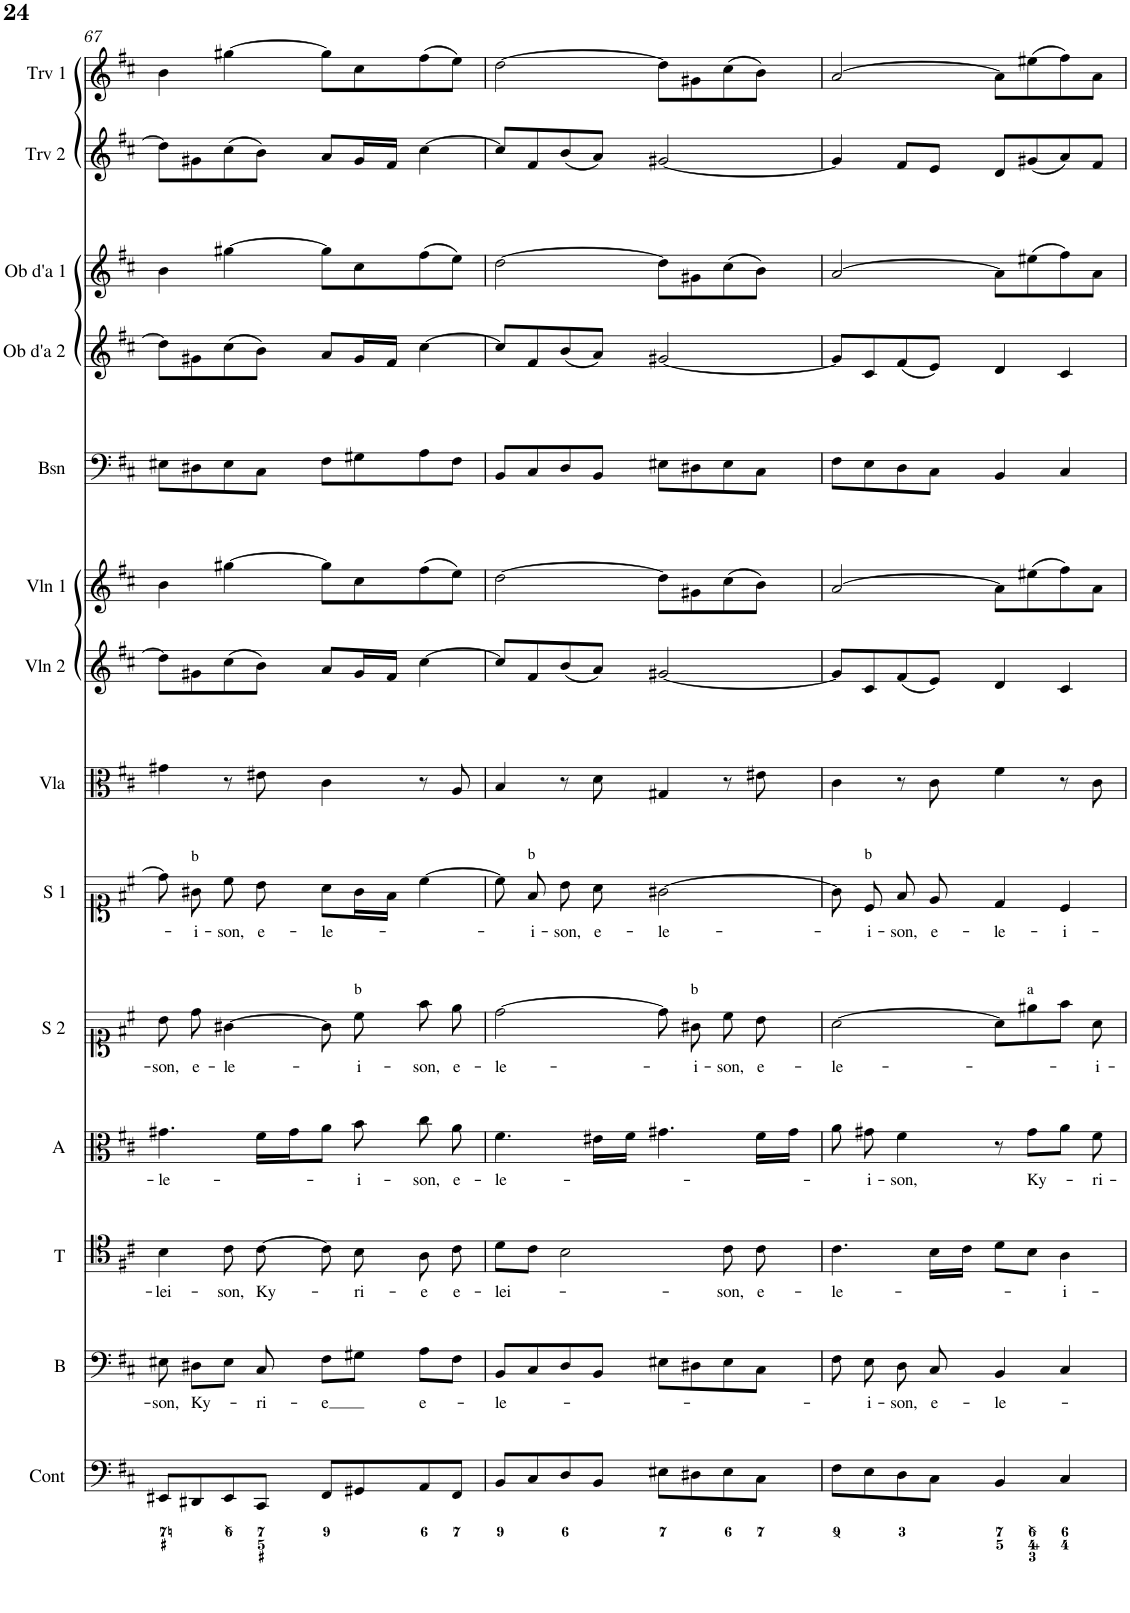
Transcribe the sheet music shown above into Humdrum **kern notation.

**kern	**kern	**text	**kern	**text	**kern	**text	**kern	**text	**kern	**text	**kern	**kern	**kern	**kern	**kern	**kern	**kern	**kern
*part14	*part13	*part13	*part12	*part12	*part11	*part11	*part10	*part10	*part9	*part9	*part8	*part7	*part6	*part5	*part4	*part3	*part2	*part1
*staff14	*staff13	*staff13	*staff12	*staff12	*staff11	*staff11	*staff10	*staff10	*staff9	*staff9	*staff8	*staff7	*staff6	*staff5	*staff4	*staff3	*staff2	*staff1
*I"Continuo	*I"Bass	*	*I"Tenor	*	*I"Alto	*	*I"Soprano 2	*	*I"Soprano 1	*	*I"Viola	*I"Violin 2	*I"Violin 1	*I"Bassoon	*I"Oboe d’amore 2	*I"Oboe d’amore 1	*I"Traverso 2	*I"Traverso 1
*I'Cont	*I'B	*	*I'T	*	*I'A	*	*I'S 2	*	*I'S 1	*	*I'Vla	*I'Vln 2	*I'Vln 1	*I'Bsn	*I'Ob d'a 2	*I'Ob d'a 1	*I'Trv 2	*I'Trv 1
!!LO:PB:g=z
*clefF4	*clefF4	*	*clefC4	*	*clefC3	*	*clefC1	*	*clefC1	*	*clefC3	*clefG2	*clefG2	*clefF4	*clefG2	*clefG2	*clefG2	*clefG2
*k[f#c#]	*k[f#c#]	*	*k[f#c#]	*	*k[f#c#]	*	*k[f#c#]	*	*k[f#c#]	*	*k[f#c#]	*k[f#c#]	*k[f#c#]	*k[f#c#]	*k[f#c#]	*k[f#c#]	*k[f#c#]	*k[f#c#]
*M4/4	*M4/4	*	*M4/4	*	*M4/4	*	*M4/4	*	*M4/4	*	*M4/4	*M4/4	*M4/4	*M4/4	*M4/4	*M4/4	*M4/4	*M4/4
*met(c)	*met(c)	*	*met(c)	*	*met(c)	*	*met(c)	*	*met(c)	*	*met(c)	*met(c)	*met(c)	*met(c)	*met(c)	*met(c)	*met(c)	*met(c)
=67	=67	=67	=67	=67	=67	=67	=67	=67	=67	=67	=67	=67	=67	=67	=67	=67	=67	=67
!	!	!LO:LY:b	!	!LO:LY:b	!	!LO:LY:b	!	!LO:LY:b	!	!	!	!	!	!	!	!	!	!
8EE#X/L	8E#X\	-son,	4B\	-lei-	4.g#X\	-le-	8b\	-son,	8dd\]	.	4g#X\	8dd\L]	4b\	8E#X\L	8dd\L]	4b\	8dd\L]	4b\
!	!	!	!	!	!	!	!	!	!LO:TX:a:t=b	!	!	!	!	!	!	!	!	!
!	!	!LO:LY:b	!	!	!	!	!	!LO:LY:b	!	!LO:LY:b	!	!	!	!	!	!	!	!
8DD#X/	8D#X\L	Ky-	.	.	.	.	8dd\	e-	8g#X\	-i-	.	8g#X\	.	8D#X\	8g#X\	.	8g#X\	.
!	!	!	!	!LO:LY:b	!	!	!	!LO:LY:b	!	!LO:LY:b	!	!	!	!	!	!	!	!
8EE#/	8E#\J	.	8c#\	-son,	.	.	[4g#X\	-le-	8cc#\	-son,	8r	(8cc#\	[4gg#X\	8E#\	(8cc#\	[4gg#X\	(8cc#\	[4gg#X\
!	!	!LO:LY:b	!	!LO:LY:b	!	!	!	!	!	!LO:LY:b	!	!	!	!	!	!	!	!
8CC#/J	8C#/	-ri-	[8c#\	Ky-	16f#\LL	.	.	.	8b\	e-	8e#X\	8b\J)	.	8C#\J	8b\J)	.	8b\J)	.
.	.	.	.	.	16g#\J	.	.	.	.	.	.	.	.	.	.	.	.	.
!	!	!LO:LY:b	!	!	!	!	!	!	!	!LO:LY:b	!	!	!	!	!	!	!	!
8FF#/L	8F#\L	-e	8c#\]	.	8a\J	.	8g#\]	.	8a\L	-le-	4c#\	8a/L	8gg#\L]	8F#\L	8a/L	8gg#\L]	8a/L	8gg#\L]
!	!	!	!	!	!	!	!LO:TX:a:t=b	!	!	!	!	!	!	!	!	!	!	!
!	!	!	!	!LO:LY:b	!	!LO:LY:b	!	!LO:LY:b	!	!	!	!	!	!	!	!	!	!
8GG#X/	8G#X\J	.	8B\	-ri-	8b\	-i-	8cc#\	-i-	16g#\L	.	.	16g#/L	8cc#\	8G#X\	16g#/L	8cc#\	16g#/L	8cc#\
.	.	.	.	.	.	.	.	.	16f#\JJ	.	.	16f#/JJ	.	.	16f#/JJ	.	16f#/JJ	.
!	!	!LO:LY:b	!	!LO:LY:b	!	!LO:LY:b	!	!LO:LY:b	!	!	!	!	!	!	!	!	!	!
8AA/	8A\L	e-	8A\	-e	8cc#\	-son,	8ff#\	-son,	[4cc#\	.	8r	[4cc#\	(8ff#\	8A\	[4cc#\	(8ff#\	[4cc#\	(8ff#\
!	!	!	!	!LO:LY:b	!	!LO:LY:b	!	!LO:LY:b	!	!	!	!	!	!	!	!	!	!
8FF#/J	8F#\J	.	8c#\	e-	8a\	e-	8ee\	e-	.	.	8A/	.	8ee\J)	8F#\J	.	8ee\J)	.	8ee\J)
=68	=68	=68	=68	=68	=68	=68	=68	=68	=68	=68	=68	=68	=68	=68	=68	=68	=68	=68
!	!	!LO:LY:b	!	!LO:LY:b	!	!LO:LY:b	!	!LO:LY:b	!	!	!	!	!	!	!	!	!	!
8BB/L	8BB/L	-le-	8d\L	-lei-	4.f#\	-le-	[2dd\	-le-	8cc#\]	.	4B/	8cc#/L]	[2dd\	8BB/L	8cc#/L]	[2dd\	8cc#/L]	[2dd\
!	!	!	!	!	!	!	!	!	!LO:TX:a:t=b	!	!	!	!	!	!	!	!	!
!	!	!	!	!	!	!	!	!	!	!LO:LY:b	!	!	!	!	!	!	!	!
8C#/	8C#/	.	8c#\J	.	.	.	.	.	8f#/	-i-	.	8f#/	.	8C#/	8f#/	.	8f#/	.
!	!	!	!	!	!	!	!	!	!	!LO:LY:b	!	!	!	!	!	!	!	!
8D/	8D/	.	2B\	.	.	.	.	.	8b\	-son,	8r	(8b/	.	8D/	(8b/	.	(8b/	.
!	!	!	!	!	!	!	!	!	!	!LO:LY:b	!	!	!	!	!	!	!	!
8BB/J	8BB/J	.	.	.	16e#X\LL	.	.	.	8a\	e-	8d\	8a/J)	.	8BB/J	8a/J)	.	8a/J)	.
.	.	.	.	.	16f#\JJ	.	.	.	.	.	.	.	.	.	.	.	.	.
!	!	!	!	!	!	!	!	!	!	!LO:LY:b	!	!	!	!	!	!	!	!
8E#X\L	8E#X\L	.	.	.	4.g#X\	.	8dd\]	.	[2g#X\	-le-	4G#X/	[2g#X/	8dd\L]	8E#X\L	[2g#X/	8dd\L]	[2g#X/	8dd\L]
!	!	!	!	!	!	!	!LO:TX:a:t=b	!	!	!	!	!	!	!	!	!	!	!
!	!	!	!	!	!	!	!	!LO:LY:b	!	!	!	!	!	!	!	!	!	!
8D#X\	8D#X\	.	.	.	.	.	8g#X\	-i-	.	.	.	.	8g#X\	8D#X\	.	8g#X\	.	8g#X\
!	!	!	!	!LO:LY:b	!	!	!	!LO:LY:b	!	!	!	!	!	!	!	!	!	!
8E#\	8E#\	.	8c#\	-son,	.	.	8cc#\	-son,	.	.	8r	.	(8cc#\	8E#\	.	(8cc#\	.	(8cc#\
!	!	!	!	!LO:LY:b	!	!	!	!LO:LY:b	!	!	!	!	!	!	!	!	!	!
8C#\J	8C#\J	.	8c#\	e-	16f#\LL	.	8b\	e-	.	.	8e#X\	.	8b\J)	8C#\J	.	8b\J)	.	8b\J)
.	.	.	.	.	16g#\JJ	.	.	.	.	.	.	.	.	.	.	.	.	.
=69	=69	=69	=69	=69	=69	=69	=69	=69	=69	=69	=69	=69	=69	=69	=69	=69	=69	=69
!	!	!	!	!LO:LY:b	!	!	!	!LO:LY:b	!	!	!	!	!	!	!	!	!	!
8F#\L	8F#\	.	4.c#\	-le-	8a\	.	[2a\	-le-	8g#\]	.	4c#\	8g#/L]	[2a/	8F#\L	8g#/L]	[2a/	4g#/]	[2a/
!	!	!	!	!	!	!	!	!	!LO:TX:a:t=b	!	!	!	!	!	!	!	!	!
!	!	!LO:LY:b	!	!	!	!LO:LY:b	!	!	!	!LO:LY:b	!	!	!	!	!	!	!	!
8E\	8E\	-i-	.	.	8g#X\	-i-	.	.	8c#/	-i-	.	8c#/	.	8E\	8c#/	.	.	.
!	!	!LO:LY:b	!	!	!	!LO:LY:b	!	!	!	!LO:LY:b	!	!	!	!	!	!	!	!
8D\	8D\	-son,	.	.	4f#\	-son,	.	.	8f#/	-son,	8r	(8f#/	.	8D\	(8f#/	.	8f#/L	.
!	!	!LO:LY:b	!	!	!	!	!	!	!	!LO:LY:b	!	!	!	!	!	!	!	!
8C#\J	8C#/	e-	16B\LL	.	.	.	.	.	8e/	e-	8c#\	8e/J)	.	8C#\J	8e/J)	.	8e/J	.
.	.	.	16c#\JJ	.	.	.	.	.	.	.	.	.	.	.	.	.	.	.
!	!	!LO:LY:b	!	!	!	!	!	!	!	!LO:LY:b	!	!	!	!	!	!	!	!
4BB/	4BB/	-le-	8d\L	.	8r	.	8a\L]	.	4d/	-le-	4f#\	4d/	8a\L]	4BB/	4d/	8a\L]	8d/L	8a\L]
!	!	!	!	!	!	!	!LO:TX:a:t=a	!	!	!	!	!	!	!	!	!	!	!
!	!	!	!	!	!	!LO:LY:b	!	!	!	!	!	!	!	!	!	!	!	!
.	.	.	8B\J	.	8g#\L	Ky-	8ee#X\	.	.	.	.	.	(8ee#X\	.	.	(8ee#X\	(8g#X/	(8ee#X\
!	!	!	!	!LO:LY:b	!	!	!	!	!	!LO:LY:b	!	!	!	!	!	!	!	!
4C#/	4C#/	.	4A\	-i-	8a\J	.	8ff#\J	.	4c#/	-i-	8r	4c#/	8ff#\)	4C#/	4c#/	8ff#\)	8a/)	8ff#\)
!	!	!	!	!	!	!LO:LY:b	!	!LO:LY:b	!	!	!	!	!	!	!	!	!	!
.	.	.	.	.	8f#\	-ri-	8a\	-i-	.	.	8c#\	.	8a\J	.	.	8a\J	8f#/J	8a\J
=	=	=	=	=	=	=	=	=	=	=	=	=	=	=	=	=	=	=
*-	*-	*-	*-	*-	*-	*-	*-	*-	*-	*-	*-	*-	*-	*-	*-	*-	*-	*-
